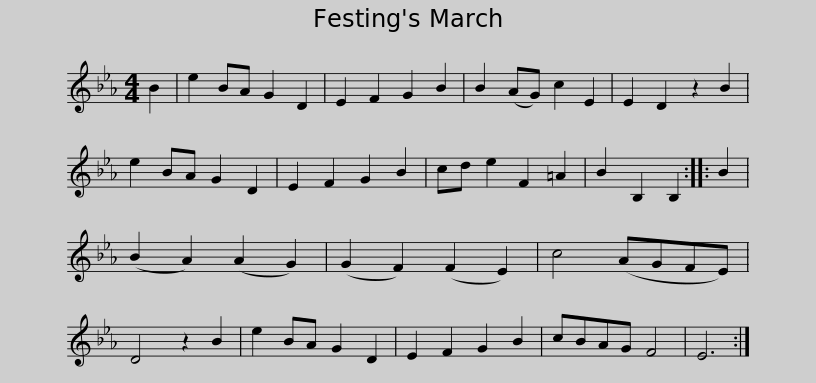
X:1
L:1/8
M:4/4
I:linebreak $
K:Eb
V:1 treble
V:1
 B2 | e2 BA G2 D2 | E2 F2 G2 B2 | B2 (AG) c2 E2 | E2 D2 z2 B2 | %5
 e2 BA G2 D2 | E2 F2 G2 B2 | cd e2 F2 =A2 | B2 B,2 B,2 :: B2 |$ %10
 (B2 A2) (A2 G2) | (G2 F2) (F2 E2) | c4 (AGFE) | D4 z2 B2 | e2 BA G2 D2 | %15
 E2 F2 G2 B2 | cBAG F4 | E6 :| %18
